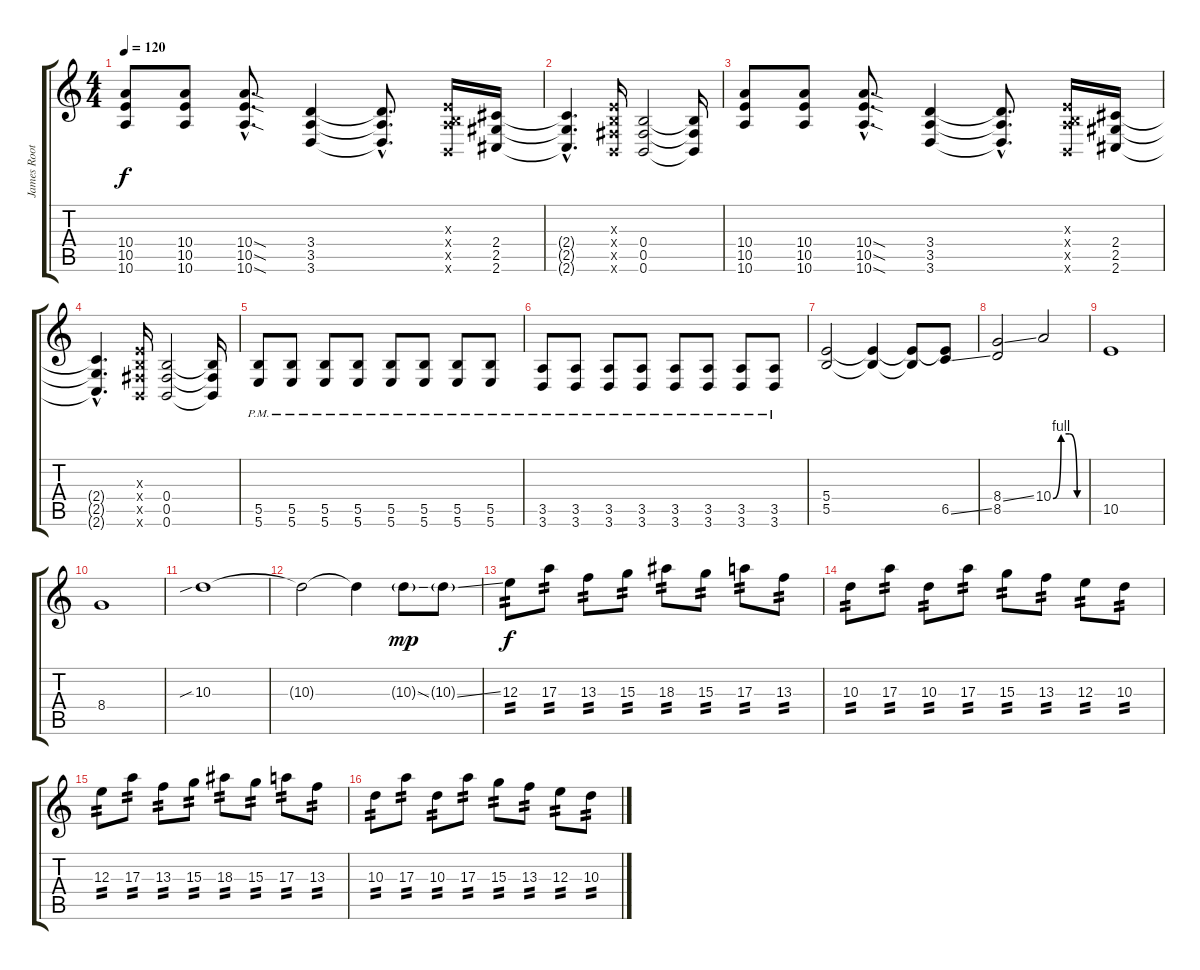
\track ("James Root     #4" "James Root") {instrument distortionguitar}
\staff {score tabs}
\tuning (Db4 Ab3 E3 B2 Gb2 B1) {hide}
\ts (4 4)
\tempo 120
\clef g2
\ks c
(10.4 10.5 10.6).8{dy f} (10.4 10.5 10.6).8 (10.4{sod hac} 10.5{sod hac} 10.6{sod hac}).8{d} (3.4 3.5 3.6).4 (3.4{hac t} 3.5{hac t} 3.6{hac t}).8{d} (0.3{x} 0.4{x} 3.5{x} 0.6{x}).16 (2.4 2.5 2.6).16 |
(2.4{hac t} 2.5{hac t} 2.6{hac t}).4{d} (0.3{x} 0.4{x} 0.5{x} 0.6{x}).16 (0.4 0.5 0.6).2 (0.4{t} 0.5{t} 0.6{t}).16 |
(10.4 10.5 10.6).8 (10.4 10.5 10.6).8 (10.4{sod hac} 10.5{sod hac} 10.6{sod hac}).8{d} (3.4 3.5 3.6).4 (3.4{hac t} 3.5{hac t} 3.6{hac t}).8{d} (0.3{x} 0.4{x} 3.5{x} 0.6{x}).16 (2.4 2.5 2.6).16 |
(2.4{hac t} 2.5{hac t} 2.6{hac t}).4{d} (0.3{x} 0.4{x} 0.5{x} 0.6{x}).16 (0.4 0.5 0.6).2 (0.4{t} 0.5{t} 0.6{t}).16 |
(5.5{pm} 5.6{pm}).8{balance 0} (5.5{pm} 5.6{pm}).8 (5.5{pm} 5.6{pm}).8 (5.5{pm} 5.6{pm}).8 (5.5{pm} 5.6{pm}).8 (5.5{pm} 5.6{pm}).8 (5.5{pm} 5.6{pm}).8 (5.5{pm} 5.6{pm}).8 |
(3.5{pm} 3.6{pm}).8 (3.5{pm} 3.6{pm}).8 (3.5{pm} 3.6{pm}).8 (3.5{pm} 3.6{pm}).8 (3.5{pm} 3.6{pm}).8 (3.5{pm} 3.6{pm}).8 (3.5{pm} 3.6{pm}).8 (3.5{pm} 3.6{pm}).8 |
(5.4 5.5).2 (5.4{t} 5.5{t}).4 (5.4{t} 5.5{t}).8 (5.4{t} 6.5{ss}).8 |
(8.4{ss} 8.5).2 10.4{be (custom 0 0 15 4 30 4 45 0 60 0)}.2 |
10.5.1 |
8.4.1 |
10.3{sib}.1 |
10.3{t}.2 10.3{t}.4 10.3{ss g}.8{dy mp} 10.3{ss g}.8 |
12.3.8{tp 2 dy f} 17.3.8{tp 2} 13.3.8{tp 2} 15.3.8{tp 2} 18.3.8{tp 2} 15.3.8{tp 2} 17.3.8{tp 2} 13.3.8{tp 2} |
10.3.8{tp 2} 17.3.8{tp 2} 10.3.8{tp 2} 17.3.8{tp 2} 15.3.8{tp 2} 13.3.8{tp 2} 12.3.8{tp 2} 10.3.8{tp 2} |
12.3.8{tp 2} 17.3.8{tp 2} 13.3.8{tp 2} 15.3.8{tp 2} 18.3.8{tp 2} 15.3.8{tp 2} 17.3.8{tp 2} 13.3.8{tp 2} |
10.3.8{tp 2} 17.3.8{tp 2} 10.3.8{tp 2} 17.3.8{tp 2} 15.3.8{tp 2} 13.3.8{tp 2} 12.3.8{tp 2} 10.3.8{tp 2}
